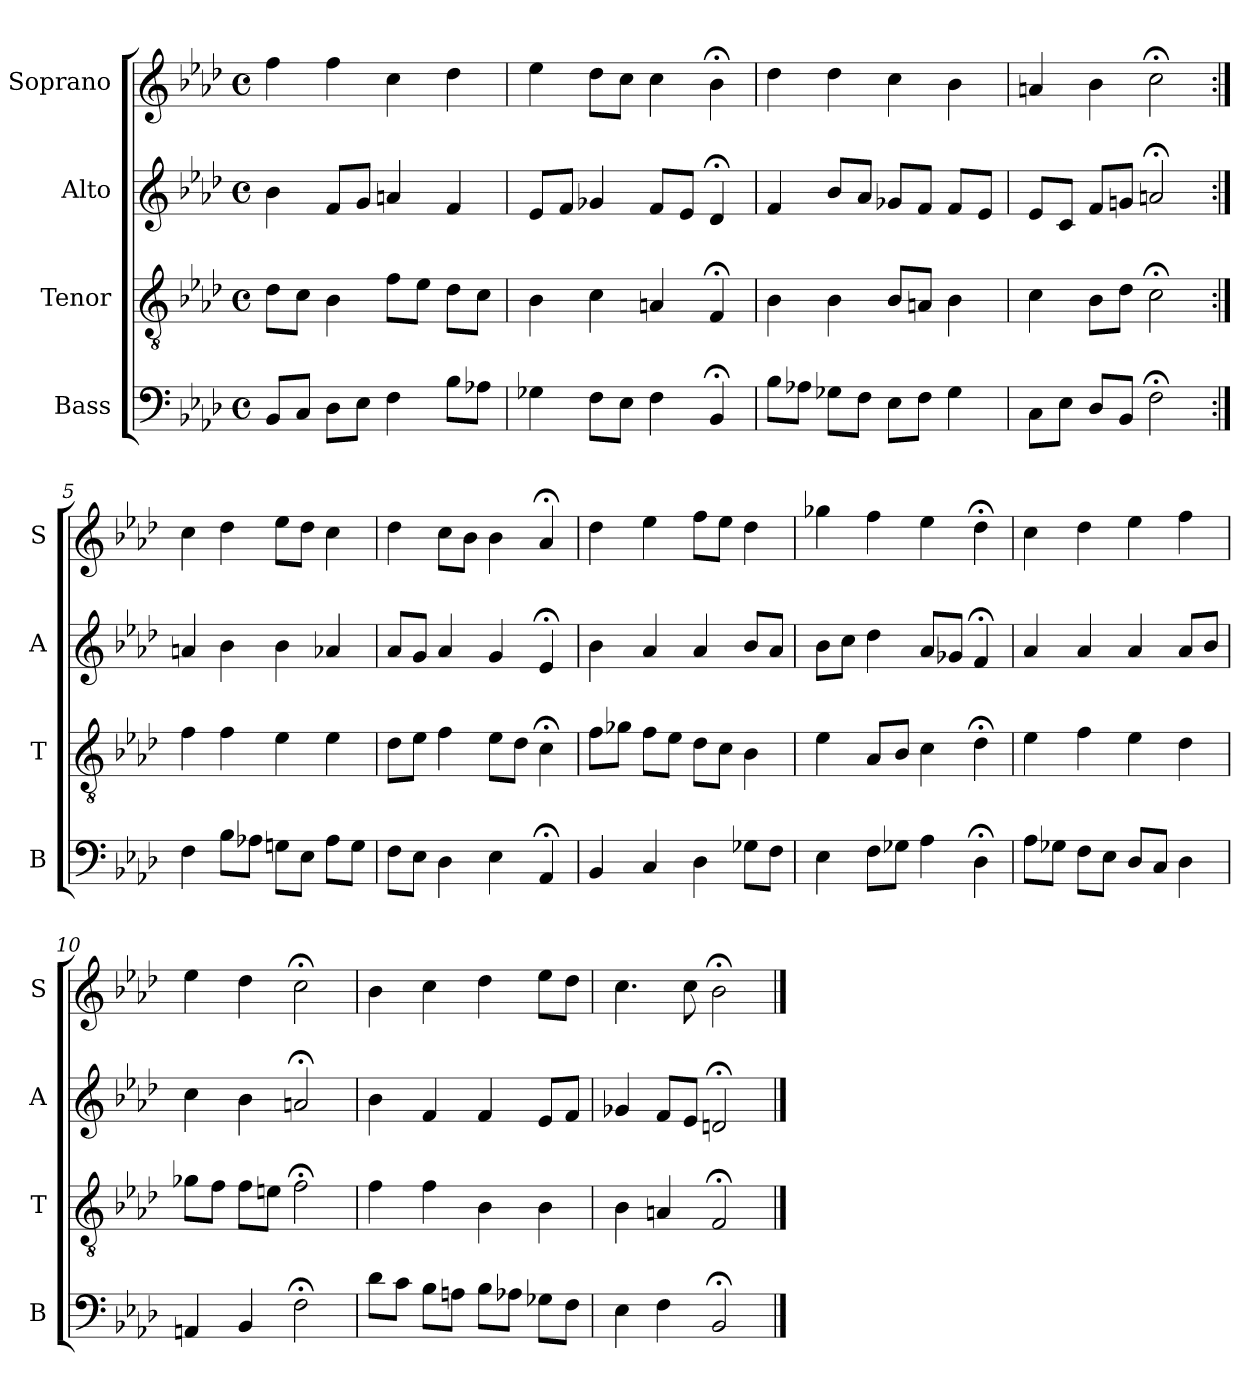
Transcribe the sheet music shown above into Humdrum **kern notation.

**kern	**kern	**kern	**kern
*part4	*part3	*part2	*part1
*staff4	*staff3	*staff2	*staff1
*I"Bass	*I"Tenor	*I"Alto	*I"Soprano
*I'B	*I'T	*I'A	*I'S
*clefF4	*clefGv2	*clefG2	*clefG2
*k[b-e-a-d-]	*k[b-e-a-d-]	*k[b-e-a-d-]	*k[b-e-a-d-]
*B-:dor	*B-:dor	*B-:dor	*B-:dor
*M4/4	*M4/4	*M4/4	*M4/4
*met(c)	*met(c)	*met(c)	*met(c)
*MM100	*MM100	*MM100	*MM100
=1	=1	=1	=1
8BB-L	8d-L	4b-	4ff
8CJ	8cJ	.	.
8D-L	4B-	8fL	4ff
8E-J	.	8gJ	.
4F	8fL	4an	4cc
.	8e-J	.	.
8B-L	8d-L	4f	4dd-
8A-XJ	8cJ	.	.
=2	=2	=2	=2
4G-X	4B-	8e-L	4ee-
.	.	8fJ	.
8FL	4c	4g-X	8dd-L
8E-J	.	.	8ccJ
4F	4An	8fL	4cc
.	.	8e-J	.
4BB-;<	4F;<	4d-;<	4b-;<
=3	=3	=3	=3
8B-L	4B-	4f	4dd-
8A-XJ	.	.	.
8G-XL	4B-	8b-L	4dd-
8FJ	.	8a-J	.
8E-L	8B-L	8g-XL	4cc
8FJ	8AnJ	8fJ	.
4G-	4B-	8fL	4b-
.	.	8e-J	.
=4	=4	=4	=4
8CL	4c	8e-L	4an
8E-J	.	8cJ	.
8D-L	8B-L	8fL	4b-
8BB-J	8d-J	8gnJ	.
2F;<	2c;<	2an;<	2cc;<
=5:|!	=5:|!	=5:|!	=5:|!
4F	4f	4an	4cc
8B-L	4f	4b-	4dd-
8A-XJ	.	.	.
8GnL	4e-	4b-	8ee-L
8E-J	.	.	8dd-J
8A-L	4e-	4a-X	4cc
8GJ	.	.	.
=6	=6	=6	=6
8FL	8d-L	8a-L	4dd-
8E-J	8e-J	8gJ	.
4D-	4f	4a-	8ccL
.	.	.	8b-J
4E-	8e-L	4g	4b-
.	8d-J	.	.
4AA-;<	4c;<	4e-;<	4a-;<
=7	=7	=7	=7
4BB-	8fL	4b-	4dd-
.	8g-XJ	.	.
4C	8fL	4a-	4ee-
.	8e-J	.	.
4D-	8d-L	4a-	8ffL
.	8cJ	.	8ee-J
8G-XL	4B-	8b-L	4dd-
8FJ	.	8a-J	.
=8	=8	=8	=8
4E-	4e-	8b-L	4gg-X
.	.	8ccJ	.
8FL	8A-L	4dd-	4ff
8G-XJ	8B-J	.	.
4A-	4c	8a-L	4ee-
.	.	8g-XJ	.
4D-;<	4d-;<	4f;<	4dd-;<
=9	=9	=9	=9
8A-L	4e-	4a-	4cc
8G-XJ	.	.	.
8FL	4f	4a-	4dd-
8E-J	.	.	.
8D-L	4e-	4a-	4ee-
8CJ	.	.	.
4D-	4d-	8a-L	4ff
.	.	8b-J	.
=10	=10	=10	=10
4AAn	8g-XL	4cc	4ee-
.	8fJ	.	.
4BB-	8fL	4b-	4dd-
.	8enJ	.	.
2F;<	2f;<	2an;<	2cc;<
=11	=11	=11	=11
8d-L	4f	4b-	4b-
8cJ	.	.	.
8B-L	4f	4f	4cc
8AnJ	.	.	.
8B-L	4B-	4f	4dd-
8A-XJ	.	.	.
8G-XL	4B-	8e-L	8ee-L
8FJ	.	8fJ	8dd-J
=12	=12	=12	=12
4E-	4B-	4g-X	4.cc
4F	4An	8fL	.
.	.	8e-J	8cc
2BB-;<	2F;<	2dn;<	2b-;<
==	==	==	==
*-	*-	*-	*-
